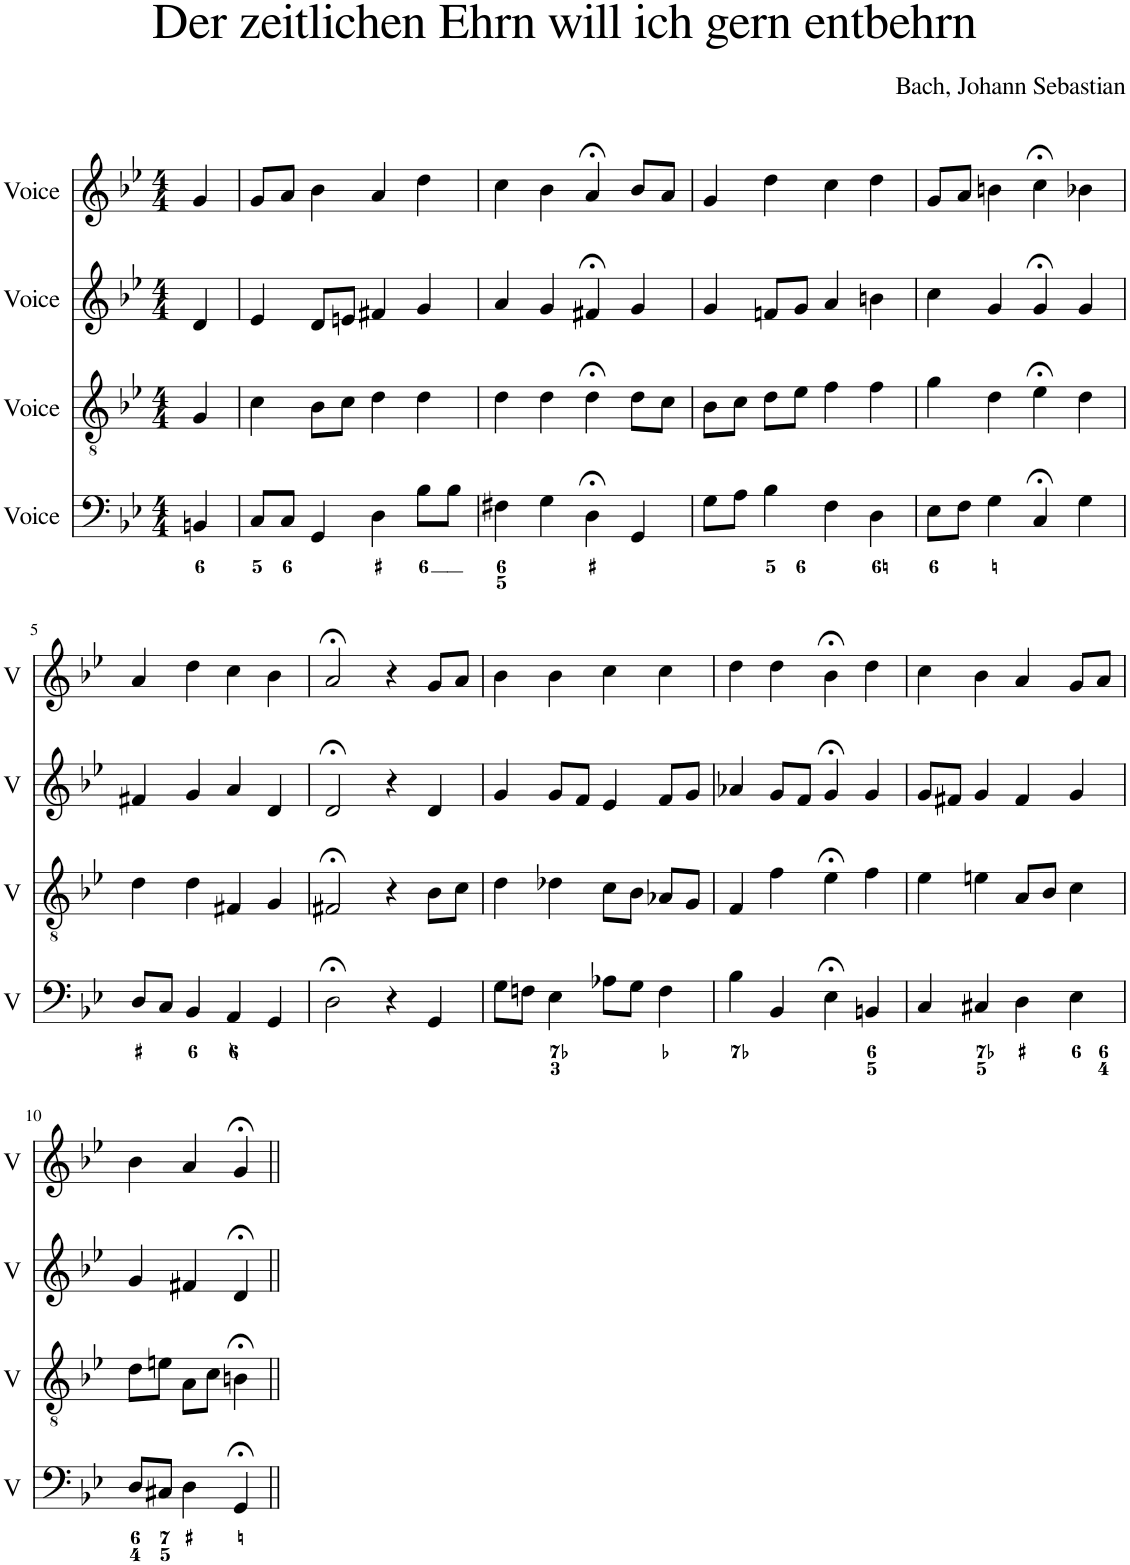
**kern	**kern	**kern	**kern
*part4	*part3	*part2	*part1
*staff4	*staff3	*staff2	*staff1
*I"Voice	*I"Voice	*I"Voice	*I"Voice
*I'V	*I'V	*I'V	*I'V
*clefF4	*clefGv2	*clefG2	*clefG2
*k[b-e-]	*k[b-e-]	*k[b-e-]	*k[b-e-]
*M4/4	*M4/4	*M4/4	*M4/4
=	=	=	=
4BBn/	4G/	4d/	4g/
=1	=1	=1	=1
8C/L	4c\	4e-/	8g/L
8C/J	.	.	8a/J
4GG/	8B-\L	8d/L	4b-\
.	8c\J	8en/J	.
4D\	4d\	4f#X/	4a/
8B-\L	4d\	4g/	4dd\
8B-\J	.	.	.
=2	=2	=2	=2
4F#X\	4d\	4a/	4cc\
4G\	4d\	4g/	4b-\
4D;<\	4d;<\	4f#X;</	4a;</
4GG/	8d\L	4g/	8b-/L
.	8c\J	.	8a/J
=3	=3	=3	=3
8G\L	8B-\L	4g/	4g/
8A\J	8c\J	.	.
4B-\	8d\L	8fn/L	4dd\
.	8e-\J	8g/J	.
4F\	4f\	4a/	4cc\
4D\	4f\	4bn\	4dd\
=4	=4	=4	=4
8E-\L	4g\	4cc\	8g/L
8F\J	.	.	8a/J
4G\	4d\	4g/	4bn\
4C;</	4e-;<\	4g;</	4cc;<\
4G\	4d\	4g/	4b-X\
!!LO:LB:g=z
=5	=5	=5	=5
8D/L	4d\	4f#X/	4a/
8C/J	.	.	.
4BB-/	4d\	4g/	4dd\
4AA/	4F#X/	4a/	4cc\
4GG/	4G/	4d/	4b-\
=6	=6	=6	=6
2D;<\	2F#X;</	2d;</	2a;</
4r	4r	4r	4r
4GG/	8B-\L	4d/	8g/L
.	8c\J	.	8a/J
=7	=7	=7	=7
8G\L	4d\	4g/	4b-\
8Fn\J	.	.	.
4E-\	4d-X\	8g/L	4b-\
.	.	8f/J	.
8A-X\L	8c\L	4e-/	4cc\
8G\J	8B-\J	.	.
4F\	8A-X/L	8f/L	4cc\
.	8G/J	8g/J	.
=8	=8	=8	=8
4B-\	4F/	4a-X/	4dd\
4BB-/	4f\	8g/L	4dd\
.	.	8f/J	.
4E-;<\	4e-;<\	4g;</	4b-;<\
4BBn/	4f\	4g/	4dd\
=9	=9	=9	=9
4C/	4e-\	8g/L	4cc\
.	.	8f#X/J	.
4C#X/	4en\	4g/	4b-\
4D\	8A/L	4f#/	4a/
.	8B-/J	.	.
4E-\	4c\	4g/	8g/L
.	.	.	8a/J
!!LO:LB:g=z
=10	=10	=10	=10
8D/L	8d\L	4g/	4b-\
8C#X/J	8en\J	.	.
4D\	8A\L	4f#X/	4a/
.	8c\J	.	.
4GG;</	4Bn;<\	4d;</	4g;</
=||	=||	=||	=||
*-	*-	*-	*-
